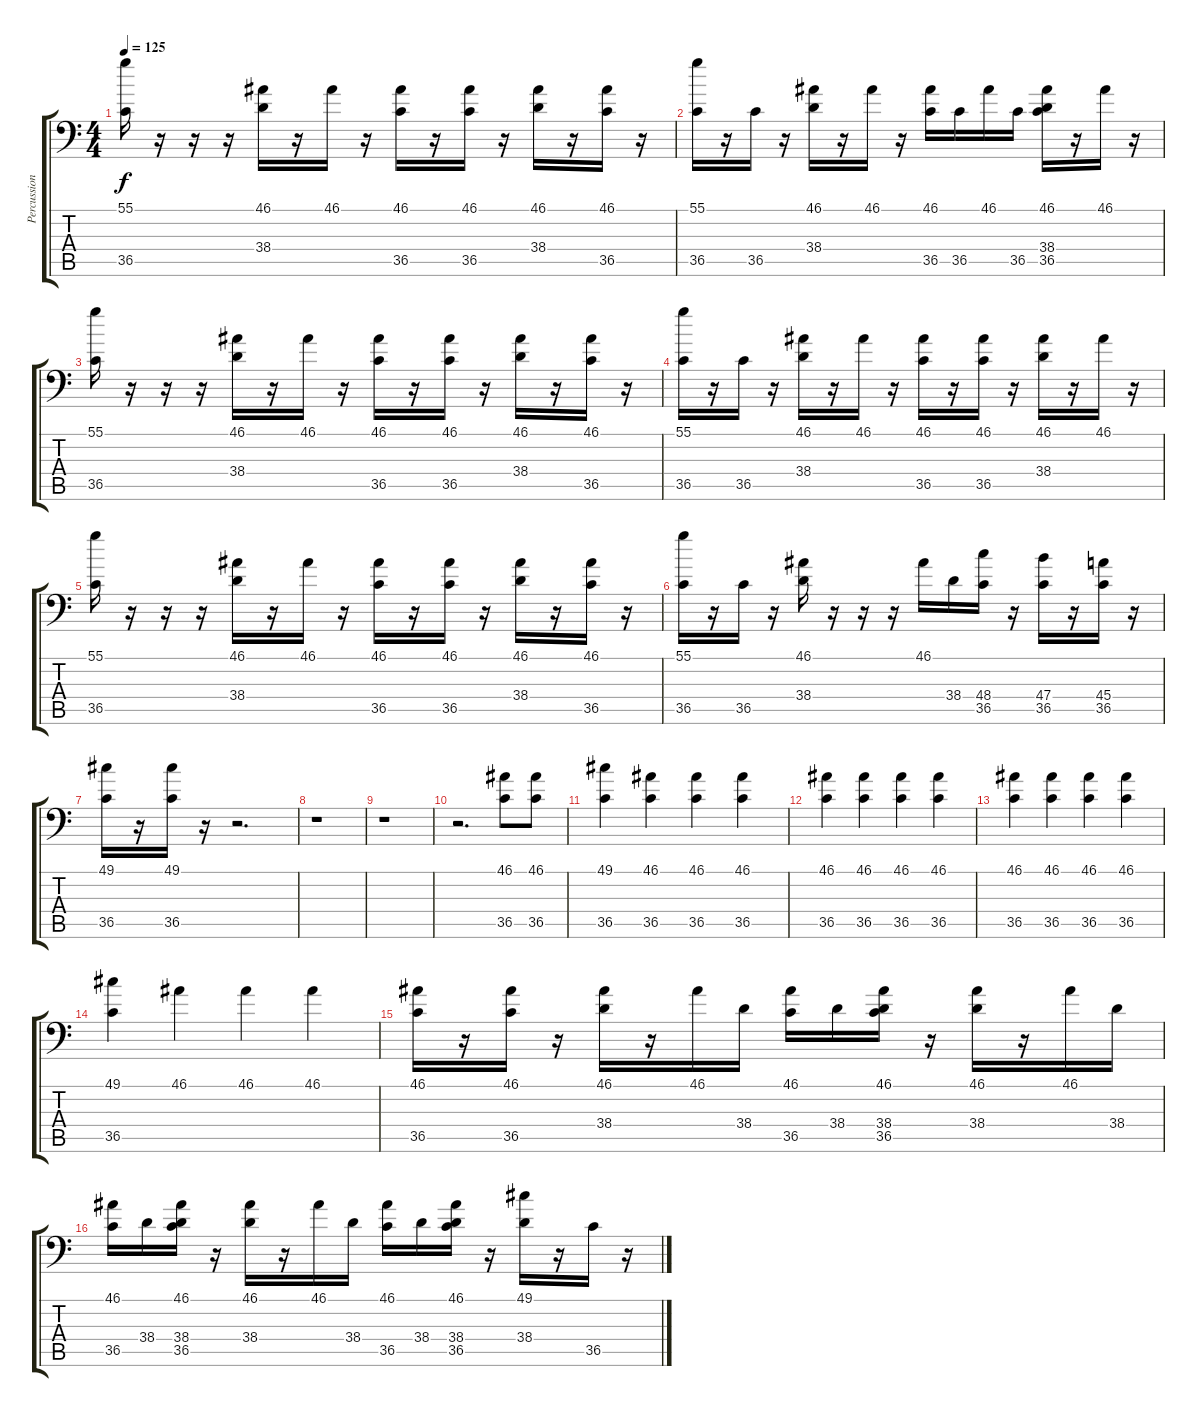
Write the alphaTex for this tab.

\track ("Percussions" "Percussion") {instrument acousticgrandpiano}
\staff {score tabs}
\tuning (C-1 C-1 C-1 C-1 C-1 C-1) {hide}
\ts (4 4)
\tempo 125
\clef f4
\ks c
(55.1 36.5).16{dy f} r.16 r.16 r.16 (46.1 38.4).16 r.16 46.1.16 r.16 (46.1 36.5).16 r.16 (46.1 36.5).16 r.16 (46.1 38.4).16 r.16 (46.1 36.5).16 r.16 |
(55.1 36.5).16 r.16 36.5.16 r.16 (46.1 38.4).16 r.16 46.1.16 r.16 (46.1 36.5).16 36.5.16 46.1.16 36.5.16 (46.1 38.4 36.5).16 r.16 46.1.16 r.16 |
(55.1 36.5).16 r.16 r.16 r.16 (46.1 38.4).16 r.16 46.1.16 r.16 (46.1 36.5).16 r.16 (46.1 36.5).16 r.16 (46.1 38.4).16 r.16 (46.1 36.5).16 r.16 |
(55.1 36.5).16 r.16 36.5.16 r.16 (46.1 38.4).16 r.16 46.1.16 r.16 (46.1 36.5).16 r.16 (46.1 36.5).16 r.16 (46.1 38.4).16 r.16 46.1.16 r.16 |
(55.1 36.5).16 r.16 r.16 r.16 (46.1 38.4).16 r.16 46.1.16 r.16 (46.1 36.5).16 r.16 (46.1 36.5).16 r.16 (46.1 38.4).16 r.16 (46.1 36.5).16 r.16 |
(55.1 36.5).16 r.16 36.5.16 r.16 (46.1 38.4).16 r.16 r.16 r.16 46.1.16 38.4.16 (48.4 36.5).16 r.16 (47.4 36.5).16 r.16 (45.4 36.5).16 r.16 |
(49.1 36.5).16 r.16 (49.1 36.5).16 r.16 r.2{d} |
r.1 |
r.1 |
r.2{d} (46.1 36.5).8 (46.1 36.5).8 |
(49.1 36.5).4 (46.1 36.5).4 (46.1 36.5).4 (46.1 36.5).4 |
(46.1 36.5).4 (46.1 36.5).4 (46.1 36.5).4 (46.1 36.5).4 |
(46.1 36.5).4 (46.1 36.5).4 (46.1 36.5).4 (46.1 36.5).4 |
(49.1 36.5).4 46.1.4 46.1.4 46.1.4 |
(46.1 36.5).16 r.16 (46.1 36.5).16 r.16 (46.1 38.4).16 r.16 46.1.16 38.4.16 (46.1 36.5).16 38.4.16 (46.1 38.4 36.5).16 r.16 (46.1 38.4).16 r.16 46.1.16 38.4.16 |
(46.1 36.5).16 38.4.16 (46.1 38.4 36.5).16 r.16 (46.1 38.4).16 r.16 46.1.16 38.4.16 (46.1 36.5).16 38.4.16 (46.1 38.4 36.5).16 r.16 (49.1 38.4).16 r.16 36.5.16 r.16
